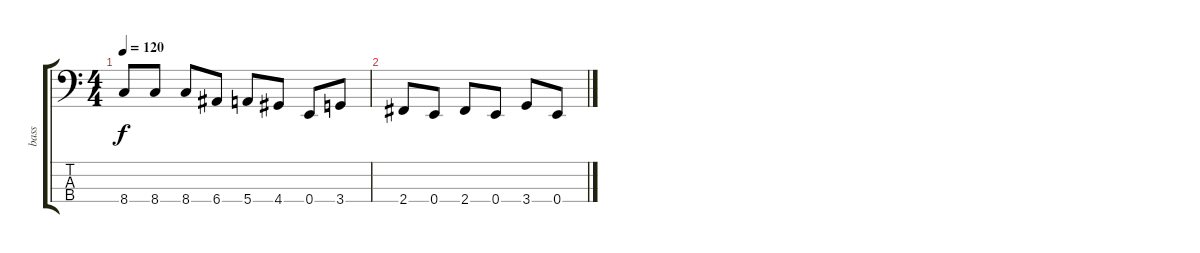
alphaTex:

\track ("bass" "bass") {instrument electricbassfinger}
\staff {score tabs}
\tuning (G2 D2 A1 E1) {hide}
\ts (4 4)
\tempo 120
\clef f4
\ks c
8.4.8{dy f} 8.4.8 8.4.8 6.4.8 5.4.8 4.4.8 0.4.8 3.4.8 |
2.4.8 0.4.8 2.4.8 0.4.8 3.4.8 0.4.8
